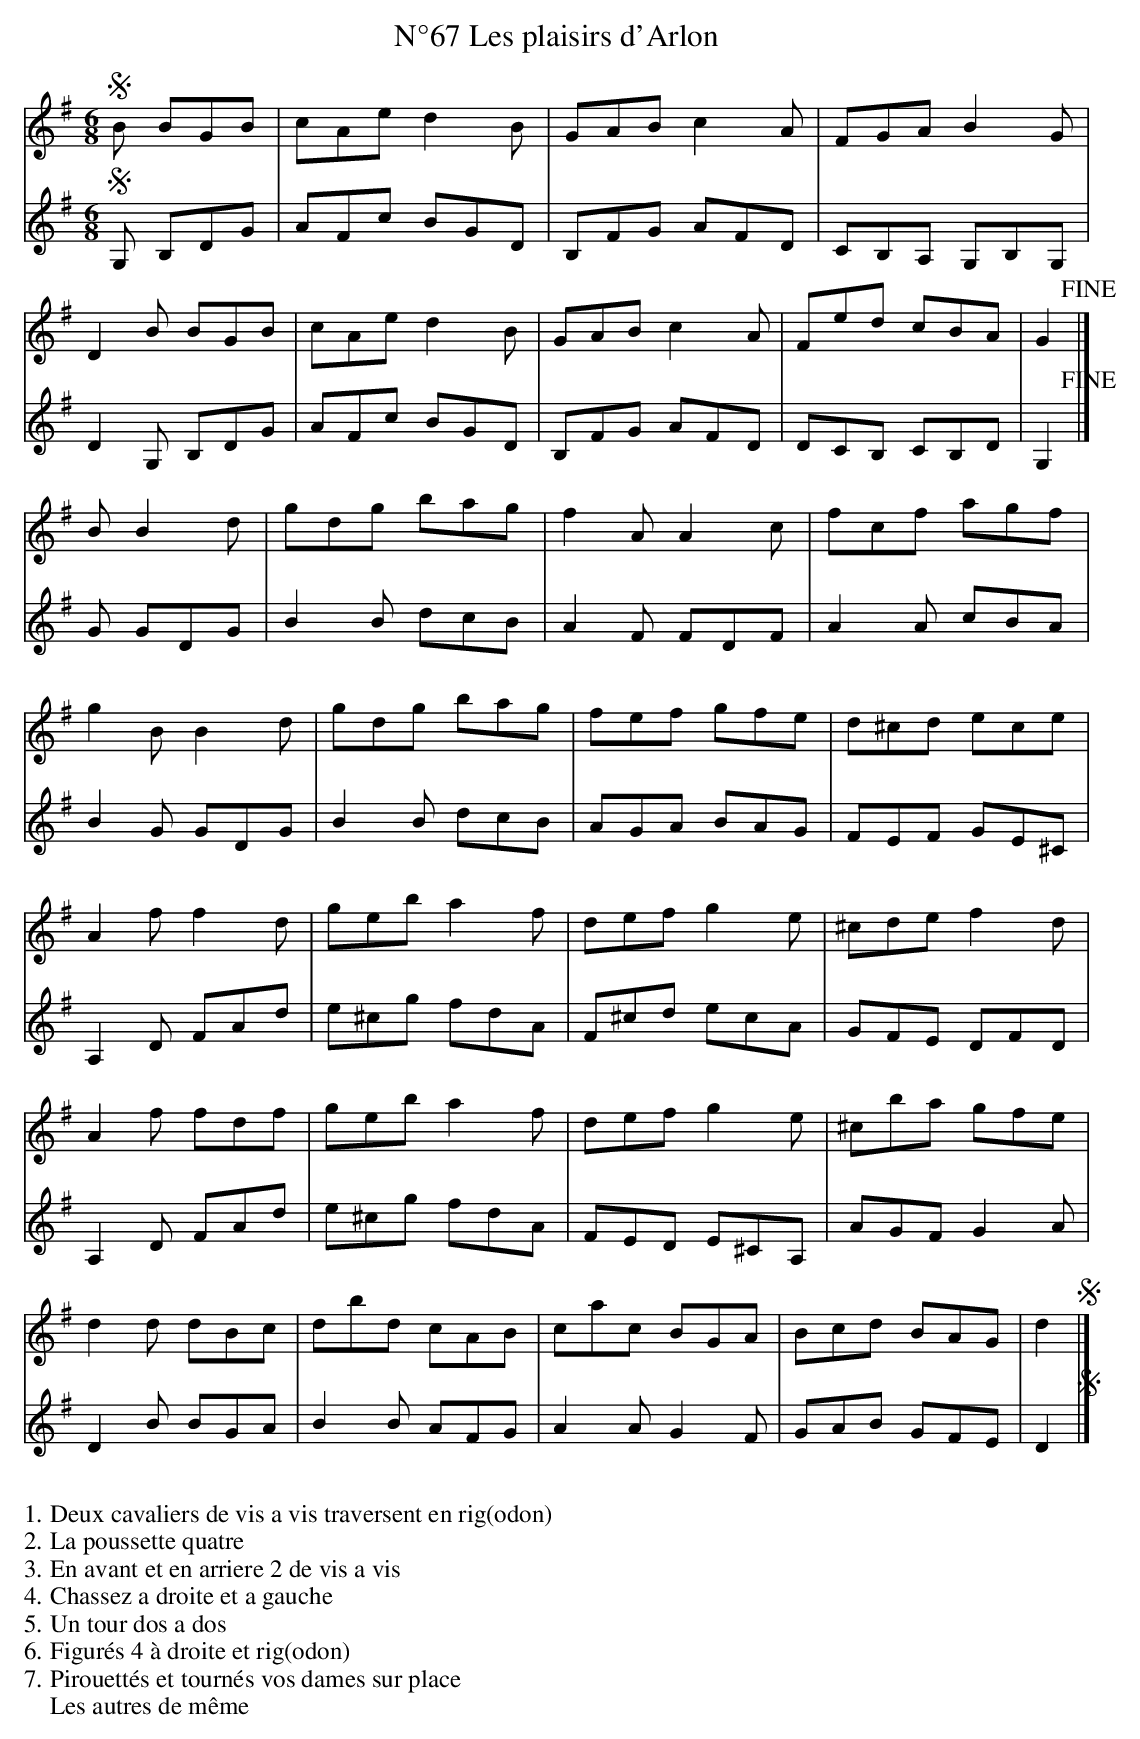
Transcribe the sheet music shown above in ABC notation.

X:1
T:N°67 Les plaisirs d'Arlon
M:6/8
K:Gmaj
L:1/8
C:N.J.DELHAISE fils
O:Belgium (Huy)
[V:1]
!segno!B BGB|cAe d2B|GAB c2A|FGA B2G|
D2B BGB|cAe d2B|GAB c2A|Fed cBA|G2!fine!|]
B B2d|gdg bag|f2A A2c|fcf agf|
g2B B2d|gdg bag|fef gfe|d^cd ece|
A2f f2d|geb a2f|def g2e|^cde f2d|
A2f fdf|geb a2f|def g2e|^cba gfe|
d2d dBc|dbd cAB|cac BGA|Bcd BAG|d2!segno!|]
[V:2]
!segno!G, B,DG|AFc BGD|B,FG AFD|CB,A, G,B,G,|
D2G, B,DG|AFc BGD|B,FG AFD|DCB, CB,D|G,2 !fine!|]
G GDG|B2B dcB|A2F FDF|A2A cBA|
B2G GDG|B2B dcB|AGA BAG|FEF GE^C|
A,2D FAd|e^cg fdA|F^cd ecA|GFE DFD|
A,2D FAd|e^cg fdA|FED E^CA,|AGF G2A|
D2B BGA|B2B AFG|A2A G2F|GAB GFE|D2!segno!|]
W:1.Deux cavaliers de vis a vis traversent en rig(odon)
W:2.La poussette quatre
W:3.En avant et en arriere 2 de vis a vis
W:4.Chassez a droite et a gauche
W:5.Un tour dos a dos
W:6.Figurés 4 à droite et rig(odon)
W:7.Pirouettés et tournés vos dames sur place
W:Les autres de même
